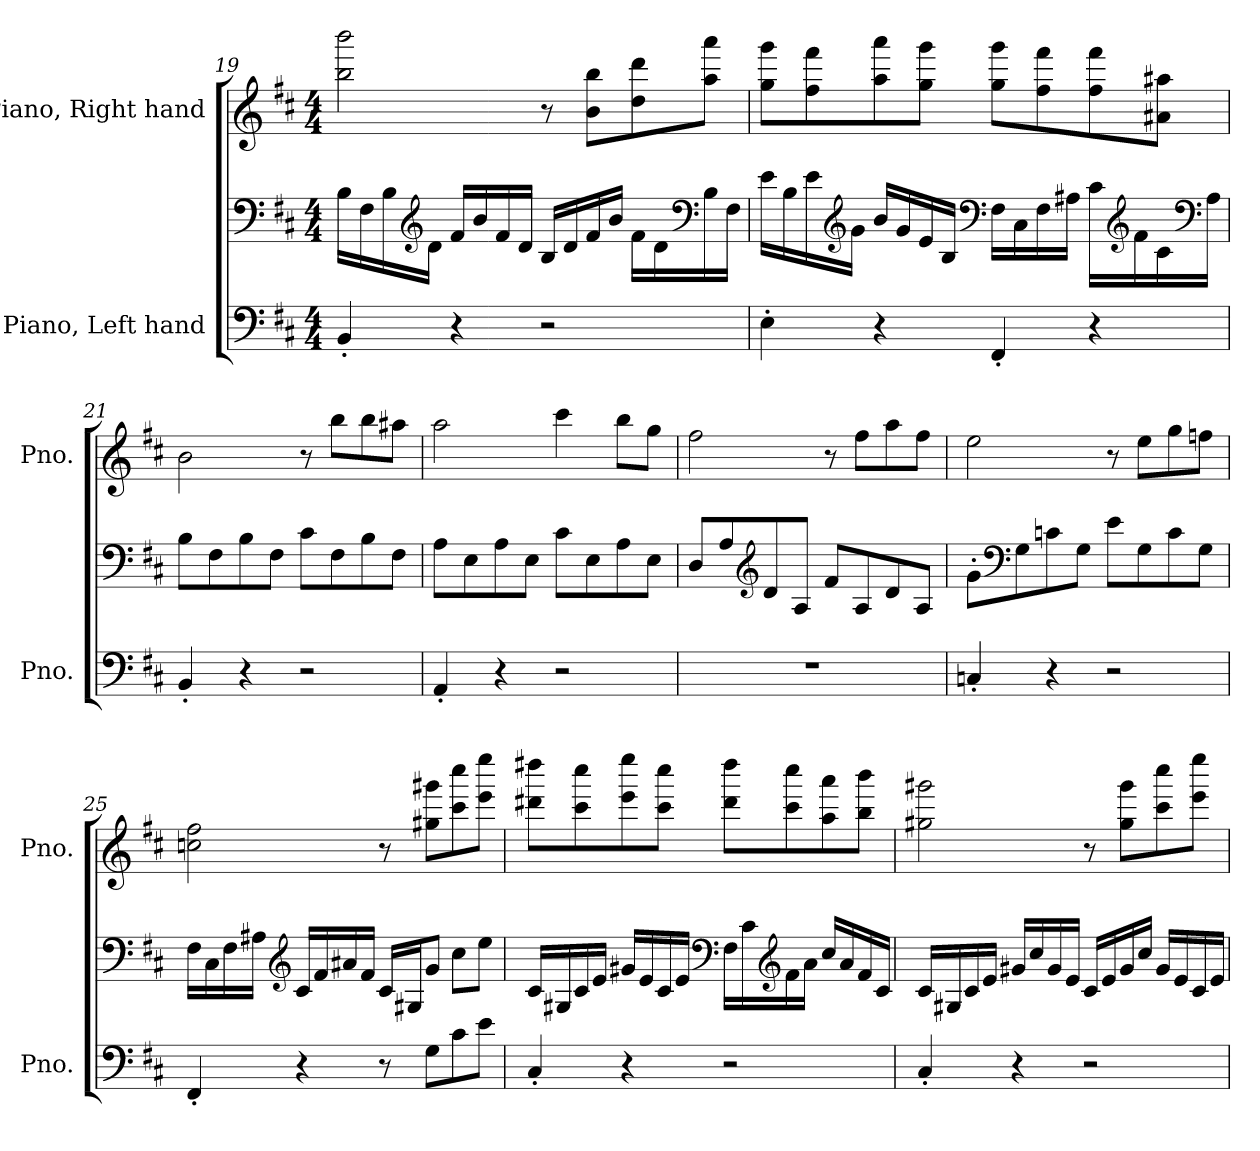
**kern	**kern	**kern
*part2	*part2	*part1
*staff3	*staff2	*staff1
*I"Piano, Left hand	*	*I"Piano, Right hand
*I'Pno.	*	*I'Pno.
*clefF4	*clefF4	*clefG2
*k[f#c#]	*k[f#c#]	*k[f#c#]
*M4/4	*M4/4	*M4/4
=19	=19	=19
4BB'/	16B\LL	2bb\ 2bbb\
.	16F#\	.
.	16B\	.
*	*clefG2	*
.	16d\JJ	.
4r	16f#/LL	.
.	16b/	.
.	16f#/	.
.	16d/JJ	.
2r	16B/LL	8r
.	16d/	.
.	16f#/	8b\ 8bb\L
.	16b/JJ	.
.	16f#\LL	8dd\ 8ddd\
.	16d\	.
*	*clefF4	*
.	16B\	8aa\ 8aaa\J
.	16F#\JJ	.
!!LO:LB:g=z
=20	=20	=20
4E'\	16e\LL	8gg\ 8ggg\L
.	16B\	.
.	16e\	8ff#\ 8fff#\
*	*clefG2	*
.	16g\JJ	.
4r	16b/LL	8aa\ 8aaa\
.	16g/	.
.	16e/	8gg\ 8ggg\J
.	16B/JJ	.
*	*clefF4	*
4FF#'/	16F#\LL	8gg\ 8ggg\L
.	16C#\	.
.	16F#\	8ff#\ 8fff#\
.	16A#X\JJ	.
4r	16c#\LL	8ff#\ 8fff#\
*	*clefG2	*
.	16f#\	.
.	16c#\	8a#X\ 8aa#X\J
*	*clefF4	*
.	16A#\JJ	.
=21	=21	=21
4BB'/	8B\L	2b\
.	8F#\	.
4r	8B\	.
.	8F#\J	.
2r	8c#\L	8r
.	8F#\	8bb\L
.	8B\	8bb\
.	8F#\J	8aa#X\J
=22	=22	=22
4AA'/	8A\L	2aa\
.	8E\	.
4r	8A\	.
.	8E\J	.
2r	8c#\L	4ccc#\
.	8E\	.
.	8A\	8bb\L
.	8E\J	8gg\J
!!LO:LB:g=z
=23	=23	=23
1r	8D/L	2ff#\
.	8A/	.
*	*clefG2	*
.	8d/	.
.	8A/J	.
.	8f#/L	8r
.	8A/	8ff#\L
.	8d/	8aa\
.	8A/J	8ff#\J
=24	=24	=24
4Cn'/	8g'\L	2ee\
*	*clefF4	*
.	8G\	.
4r	8cn\	.
.	8G\J	.
2r	8e\L	8r
.	8G\	8ee\L
.	8c\	8gg\
.	8G\J	8ffn\J
=25	=25	=25
4FF#'/	16F#\LL	2ccn\ 2ff#\
.	16C#\	.
.	16F#\	.
.	16A#X\JJ	.
*	*clefG2	*
4r	16c#/LL	.
.	16f#/	.
.	16a#X/	.
.	16f#/JJ	.
8r	16c#/LL	8r
.	16G#X/J	.
8G\L	8g/J	8gg#X\ 8ggg#X\L
8c#\	8cc#\L	8ccc#\ 8cccc#\
8e\J	8ee\J	8eee\ 8eeee\J
!!LO:LB:g=z
=26	=26	=26
4C#'/	16c#/LL	8ddd#X\ 8dddd#X\L
.	16G#X/	.
.	16c#/	8ccc#\ 8cccc#\
.	16e/JJ	.
4r	16g#X/LL	8eee\ 8eeee\
.	16e/	.
.	16c#/	8ccc#\ 8cccc#\J
.	16e/JJ	.
*	*clefF4	*
2r	16F#\LL	8ddd#\ 8dddd#\L
.	16c#\	.
*	*clefG2	*
.	16f#\	8ccc#\ 8cccc#\
.	16a\JJ	.
.	16cc#/LL	8aa\ 8aaa\
.	16a/	.
.	16f#/	8bb\ 8bbb\J
.	16c#/JJ	.
=27	=27	=27
4C#'/	16c#/LL	2gg#X\ 2ggg#X\
.	16G#X/	.
.	16c#/	.
.	16e/JJ	.
4r	16g#X/LL	.
.	16cc#/	.
.	16g#/	.
.	16e/JJ	.
2r	16c#/LL	8r
.	16e/	.
.	16g#/	8gg#\ 8ggg#\L
.	16cc#/JJ	.
.	16g#/LL	8ccc#\ 8cccc#\
.	16e/	.
.	16c#/	8eee\ 8eeee\J
.	16e/JJ	.
=	=	=
*-	*-	*-
